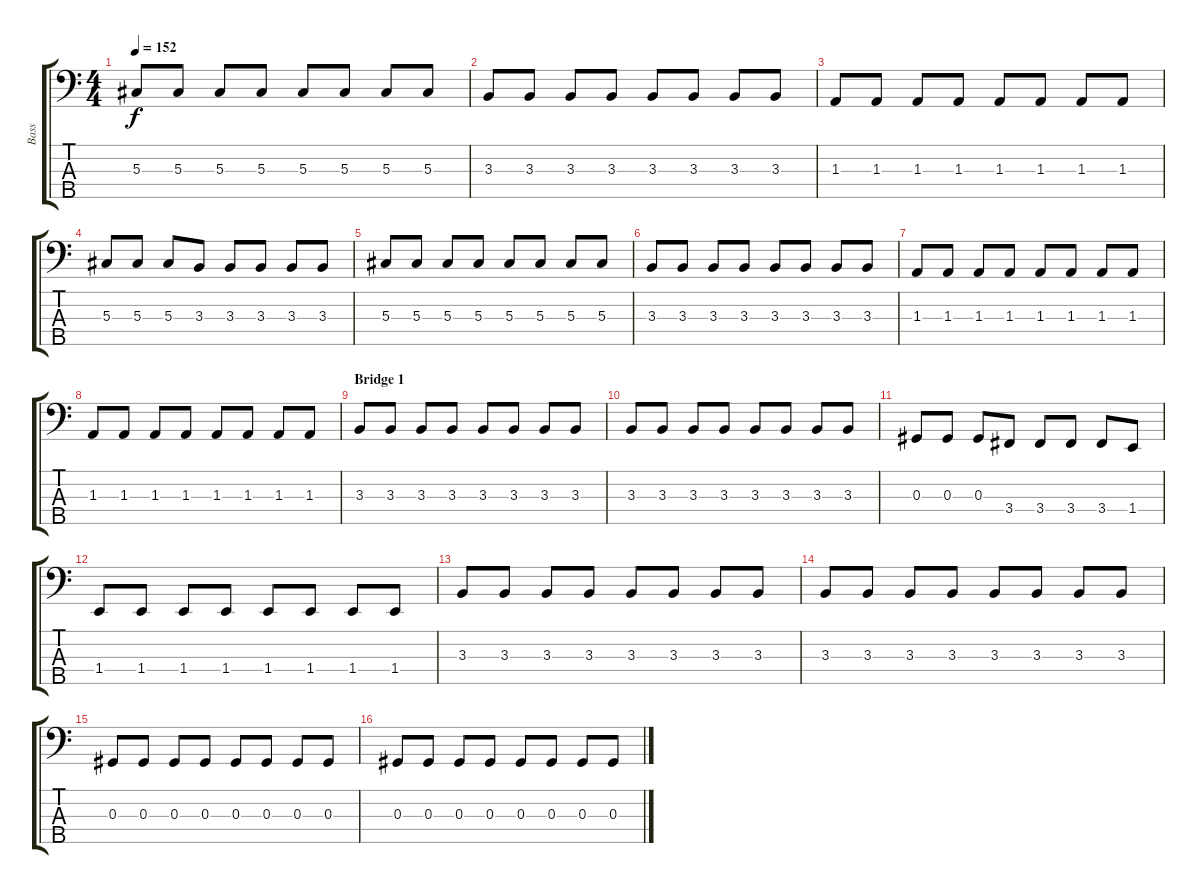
\track ("Bass" "Bass") {instrument electricbasspick}
\staff {score tabs}
\tuning (Gb2 Db2 Ab1 Eb1 Bb0) {hide}
\ts (4 4)
\tempo 152
\clef f4
\ks c
5.3.8{dy f} 5.3.8 5.3.8 5.3.8 5.3.8 5.3.8 5.3.8 5.3.8 |
3.3.8 3.3.8 3.3.8 3.3.8 3.3.8 3.3.8 3.3.8 3.3.8 |
1.3.8 1.3.8 1.3.8 1.3.8 1.3.8 1.3.8 1.3.8 1.3.8 |
5.3.8 5.3.8 5.3.8 3.3.8 3.3.8 3.3.8 3.3.8 3.3.8 |
5.3.8 5.3.8 5.3.8 5.3.8 5.3.8 5.3.8 5.3.8 5.3.8 |
3.3.8 3.3.8 3.3.8 3.3.8 3.3.8 3.3.8 3.3.8 3.3.8 |
1.3.8 1.3.8 1.3.8 1.3.8 1.3.8 1.3.8 1.3.8 1.3.8 |
1.3.8 1.3.8 1.3.8 1.3.8 1.3.8 1.3.8 1.3.8 1.3.8 |
\section ("" "Bridge 1")
3.3.8 3.3.8 3.3.8 3.3.8 3.3.8 3.3.8 3.3.8 3.3.8 |
3.3.8 3.3.8 3.3.8 3.3.8 3.3.8 3.3.8 3.3.8 3.3.8 |
0.3.8 0.3.8 0.3.8 3.4.8 3.4.8 3.4.8 3.4.8 1.4.8 |
1.4.8 1.4.8 1.4.8 1.4.8 1.4.8 1.4.8 1.4.8 1.4.8 |
3.3.8 3.3.8 3.3.8 3.3.8 3.3.8 3.3.8 3.3.8 3.3.8 |
3.3.8 3.3.8 3.3.8 3.3.8 3.3.8 3.3.8 3.3.8 3.3.8 |
0.3.8 0.3.8 0.3.8 0.3.8 0.3.8 0.3.8 0.3.8 0.3.8 |
0.3.8 0.3.8 0.3.8 0.3.8 0.3.8 0.3.8 0.3.8 0.3.8
